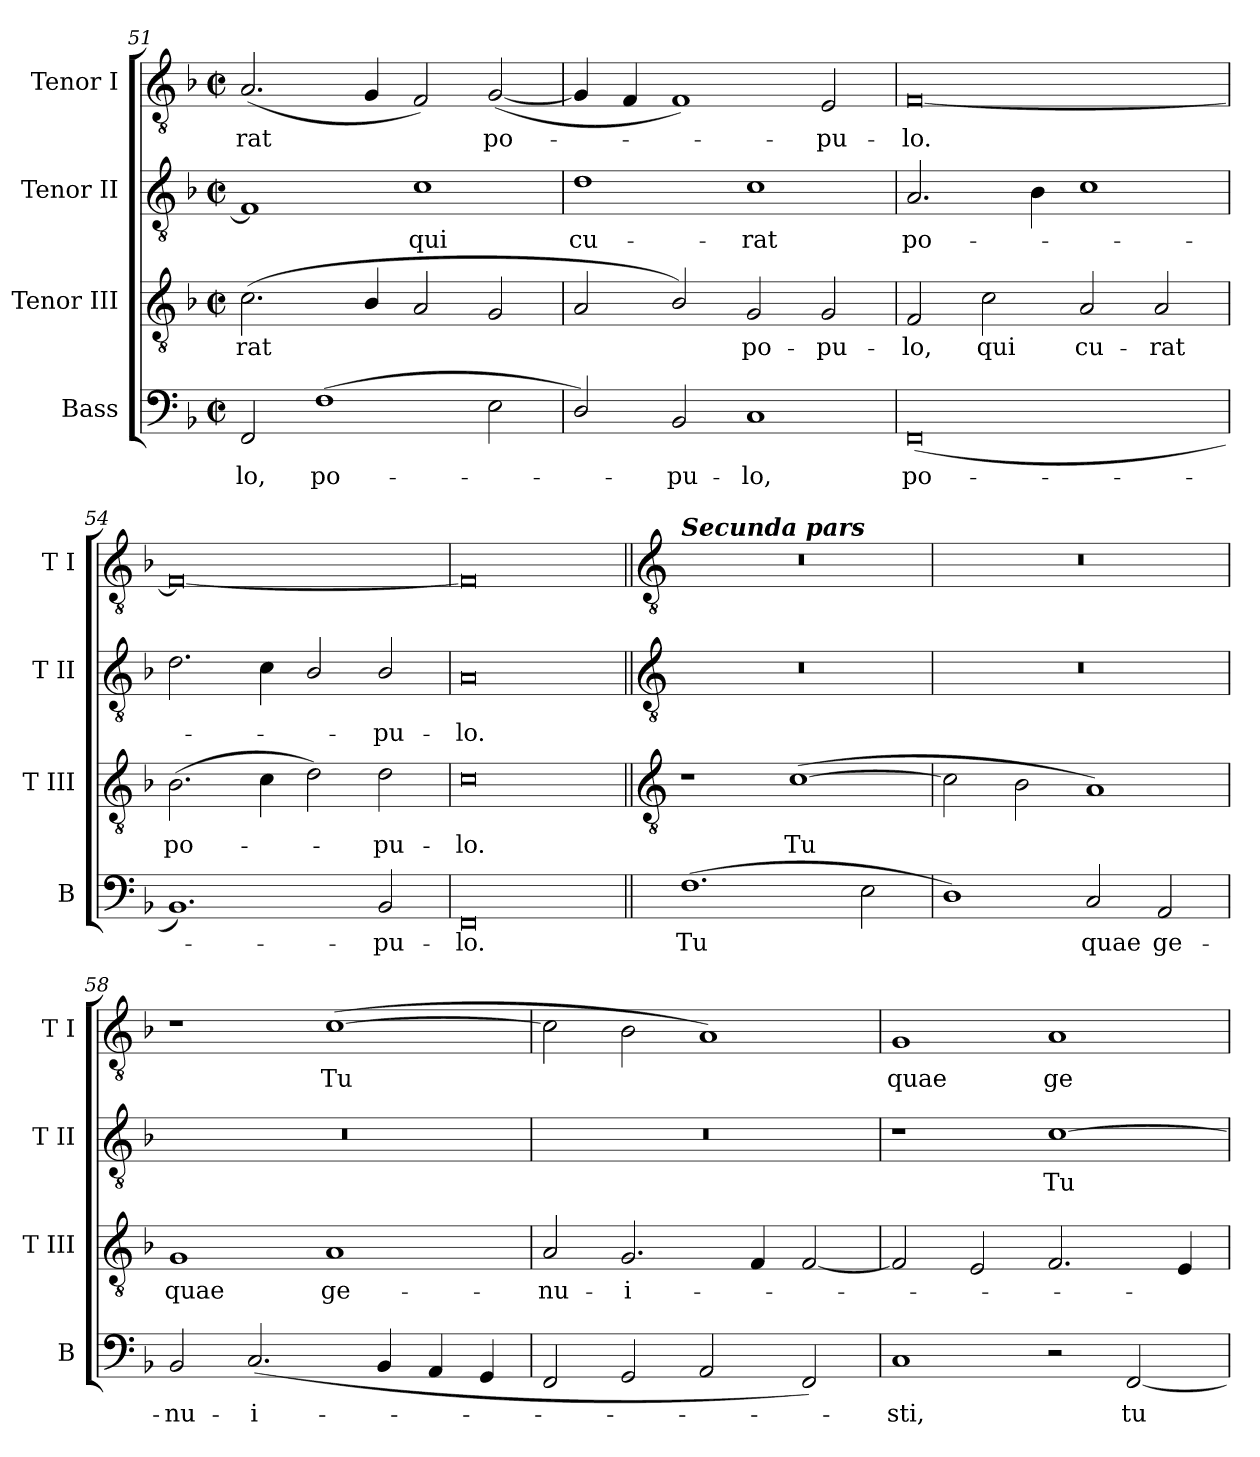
**kern	**text	**kern	**text	**kern	**text	**kern	**text
*part4	*part4	*part3	*part3	*part2	*part2	*part1	*part1
*staff4	*staff4	*staff3	*staff3	*staff2	*staff2	*staff1	*staff1
*I"Bass	*	*I"Tenor III	*	*I"Tenor II	*	*I"Tenor I	*
*I'B	*	*I'T III	*	*I'T II	*	*I'T I	*
*clefF4	*	*clefGv2	*	*clefGv2	*	*clefGv2	*
*k[b-]	*	*k[b-]	*	*k[b-]	*	*k[b-]	*
*F:	*	*F:	*	*F:	*	*F:	*
*M4/2	*	*M4/2	*	*M4/2	*	*M4/2	*
*met(c|)	*	*met(c|)	*	*met(c|)	*	*met(c|)	*
=51	=51	=51	=51	=51	=51	=51	=51
!	!LO:LY:b	!	!LO:LY:b	!	!	!	!LO:LY:b
2FF	-lo,	(<2.c	-rat	1F]	.	(<2.A	-rat
!	!LO:LY:b	!	!	!	!	!	!
(>1F	po-	.	.	.	.	.	.
.	.	4B-/	.	.	.	4G	.
!	!	!	!	!	!LO:LY:b	!	!
.	.	2A	.	1c	qui	2F)	.
!	!	!	!	!	!	!	!LO:LY:b
2E	.	2G	.	.	.	(<[2G	po-
=52	=52	=52	=52	=52	=52	=52	=52
!	!	!	!	!	!LO:LY:b	!	!
2D/)	.	2A	.	1d	cu-	4G]	.
.	.	.	.	.	.	4F	.
!	!LO:LY:b	!	!	!	!	!	!
2BB-	pu-	2B-/)	.	.	.	1F)	.
!	!LO:LY:b	!	!LO:LY:b	!	!LO:LY:b	!	!
1C	-lo,	2G	po-	1c	-rat	.	.
!	!	!	!LO:LY:b	!	!	!	!LO:LY:b
.	.	2G	-pu-	.	.	2E	pu-
=53	=53	=53	=53	=53	=53	=53	=53
!	!LO:LY:b	!	!LO:LY:b	!	!LO:LY:b	!	!LO:LY:b
(<0FF	po-	2F	-lo,	2.A	po-	[0F	-lo.
!	!	!	!LO:LY:b	!	!	!	!
.	.	2c	qui	.	.	.	.
.	.	.	.	4B-	.	.	.
!	!	!	!LO:LY:b	!	!	!	!
.	.	2A	cu-	1c	.	.	.
!	!	!	!LO:LY:b	!	!	!	!
.	.	2A	-rat	.	.	.	.
=54	=54	=54	=54	=54	=54	=54	=54
!	!	!	!LO:LY:b	!	!	!	!
1.BB-)	.	(>2.B-	po-	2.d	.	0F_	.
.	.	4c	.	4c	.	.	.
.	.	2d)	.	2B-/	.	.	.
!	!LO:LY:b	!	!LO:LY:b	!	!LO:LY:b	!	!
2BB-/	pu-	2d	pu-	2B-/	pu-	.	.
=55	=55	=55	=55	=55	=55	=55	=55
!	!LO:LY:b	!	!LO:LY:b	!	!LO:LY:b	!	!
0FF	-lo.	0c	-lo.	0A	-lo.	0F]	.
!!LO:LB:g=z
=56||	=56||	=56||	=56||	=56||	=56||	=56||	=56||
*	*	*clefGv2	*	*clefGv2	*	*clefGv2	*
!	!	!	!	!	!	!LO:TX:a:Bi:t=Secunda pars	!
!	!LO:LY:b	!	!	!	!	!	!
(>1.F	Tu	1r	.	0r	.	0r	.
!	!	!	!LO:LY:b	!	!	!	!
.	.	(>[1c	Tu	.	.	.	.
2E	.	.	.	.	.	.	.
=57	=57	=57	=57	=57	=57	=57	=57
1D)	.	2c]	.	0r	.	0r	.
.	.	2B-\	.	.	.	.	.
!	!LO:LY:b	!	!	!	!	!	!
2C	quae	1A)	.	.	.	.	.
!	!LO:LY:b	!	!	!	!	!	!
2AA	ge-	.	.	.	.	.	.
=58	=58	=58	=58	=58	=58	=58	=58
!	!LO:LY:b	!	!LO:LY:b	!	!	!	!
2BB-	-nu-	1G	quae	0r	.	1r	.
!	!LO:LY:b	!	!	!	!	!	!
(<2.C	-i-	.	.	.	.	.	.
!	!	!	!LO:LY:b	!	!	!	!LO:LY:b
.	.	1A	ge-	.	.	(>[1c	Tu
4BB-/	.	.	.	.	.	.	.
4AA	.	.	.	.	.	.	.
4GG	.	.	.	.	.	.	.
=59	=59	=59	=59	=59	=59	=59	=59
!	!	!	!LO:LY:b	!	!	!	!
2FF	.	2A	-nu-	0r	.	2c]	.
!	!	!	!LO:LY:b	!	!	!	!
2GG	.	2.G	-i-	.	.	2B-	.
2AA	.	.	.	.	.	1A)	.
.	.	4F	.	.	.	.	.
2FF)	.	[2F	.	.	.	.	.
=60	=60	=60	=60	=60	=60	=60	=60
!	!LO:LY:b	!	!	!	!	!	!LO:LY:b
1C	sti,	2F]	.	1r	.	1G	quae
.	.	2E	.	.	.	.	.
!	!	!	!	!	!LO:LY:b	!	!LO:LY:b
2r	.	2.F	.	[1c	Tu	1A	ge-
!	!LO:LY:b	!	!	!	!	!	!
[2FF	tu	.	.	.	.	.	.
.	.	4E	.	.	.	.	.
=	=	=	=	=	=	=	=
*-	*-	*-	*-	*-	*-	*-	*-
